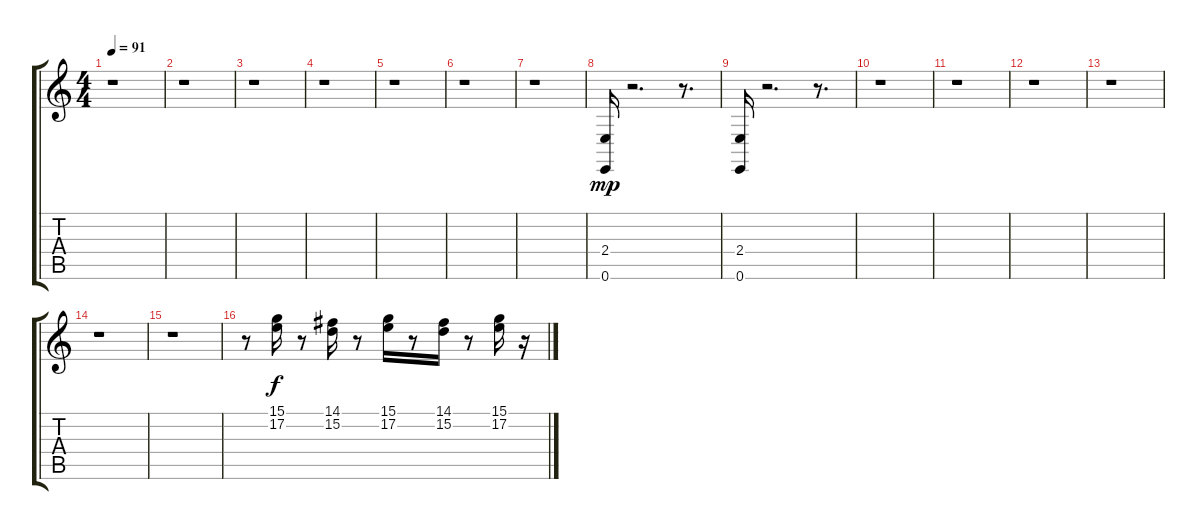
\track "" {instrument brightacousticpiano}
\staff {score tabs}
\tuning (E4 B3 G3 D3 A2 E2) {hide}
\ts (4 4)
\tempo 91
\clef g2
\ks c
r.1{dy f} |
r.1 |
r.1 |
r.1 |
r.1 |
r.1 |
r.1 |
(2.4 0.6).16{dy mp} r.2{d} r.8{d} |
(2.4 0.6).16 r.2{d} r.8{d} |
r.1 |
r.1 |
r.1 |
r.1 |
r.1 |
r.1 |
r.8 (15.1 17.2).16{dy f} r.8 (14.1 15.2).16 r.8 (15.1 17.2).16 r.8 (14.1 15.2).16 r.8 (15.1 17.2).16 r.16
